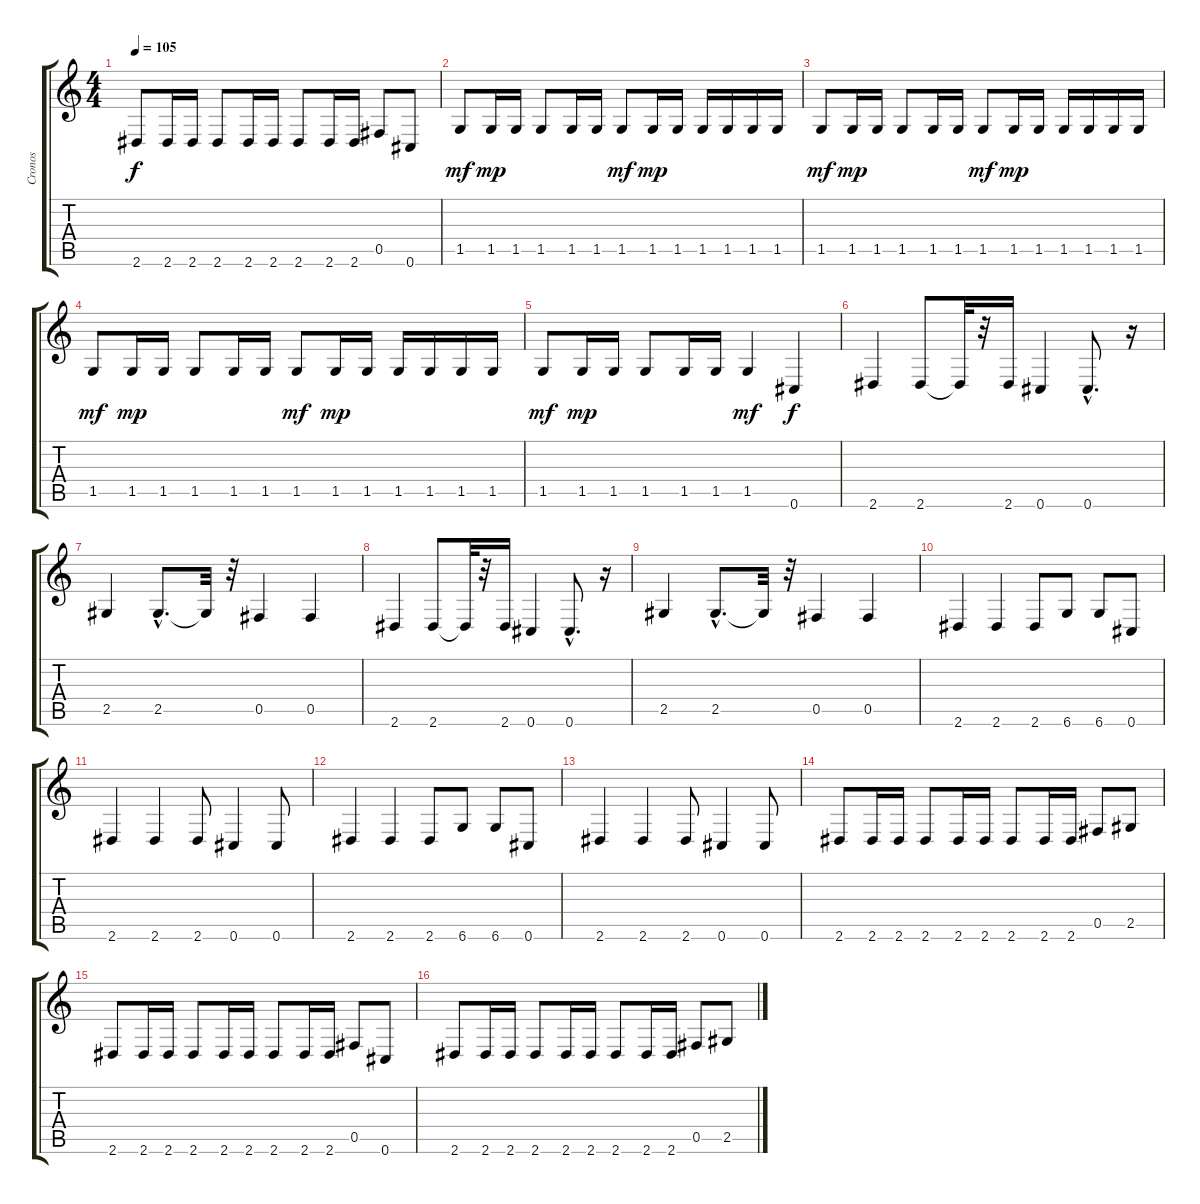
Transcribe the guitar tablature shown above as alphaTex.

\track ("Cronos" "Cronos") {instrument electricbasspick}
\staff {score tabs}
\tuning (Db4 Ab3 E3 B2 Gb2 Db2) {hide}
\ts (4 4)
\tempo 105
\clef g2
\ks c
2.6.8{dy f} 2.6.16 2.6.16 2.6.8 2.6.16 2.6.16 2.6.8 2.6.16 2.6.16 0.5.8 0.6.8 |
1.5.8{dy mf} 1.5.16{dy mp} 1.5.16 1.5.8 1.5.16 1.5.16 1.5.8{dy mf} 1.5.16{dy mp} 1.5.16 1.5.16 1.5.16 1.5.16 1.5.16 |
1.5.8{dy mf} 1.5.16{dy mp} 1.5.16 1.5.8 1.5.16 1.5.16 1.5.8{dy mf} 1.5.16{dy mp} 1.5.16 1.5.16 1.5.16 1.5.16 1.5.16 |
1.5.8{dy mf} 1.5.16{dy mp} 1.5.16 1.5.8 1.5.16 1.5.16 1.5.8{dy mf} 1.5.16{dy mp} 1.5.16 1.5.16 1.5.16 1.5.16 1.5.16 |
1.5.8{dy mf} 1.5.16{dy mp} 1.5.16 1.5.8 1.5.16 1.5.16 1.5.4{dy mf} 0.6.4{dy f} |
2.6.4 2.6.8 2.6{t}.32 r.32 2.6.16 0.6.4 0.6{hac}.8{d} r.16 |
2.5.4 2.5{hac}.8{d} 2.5{t}.32 r.32 0.5.4 0.5.4 |
2.6.4 2.6.8 2.6{t}.32 r.32 2.6.16 0.6.4 0.6{hac}.8{d} r.16 |
2.5.4 2.5{hac}.8{d} 2.5{t}.32 r.32 0.5.4 0.5.4 |
2.6.4 2.6.4 2.6.8 6.6.8 6.6.8 0.6.8 |
2.6.4 2.6.4 2.6.8 0.6.4 0.6.8 |
2.6.4 2.6.4 2.6.8 6.6.8 6.6.8 0.6.8 |
2.6.4 2.6.4 2.6.8 0.6.4 0.6.8 |
2.6.8 2.6.16 2.6.16 2.6.8 2.6.16 2.6.16 2.6.8 2.6.16 2.6.16 0.5.8 2.5.8 |
2.6.8 2.6.16 2.6.16 2.6.8 2.6.16 2.6.16 2.6.8 2.6.16 2.6.16 0.5.8 0.6.8 |
2.6.8 2.6.16 2.6.16 2.6.8 2.6.16 2.6.16 2.6.8 2.6.16 2.6.16 0.5.8 2.5.8
